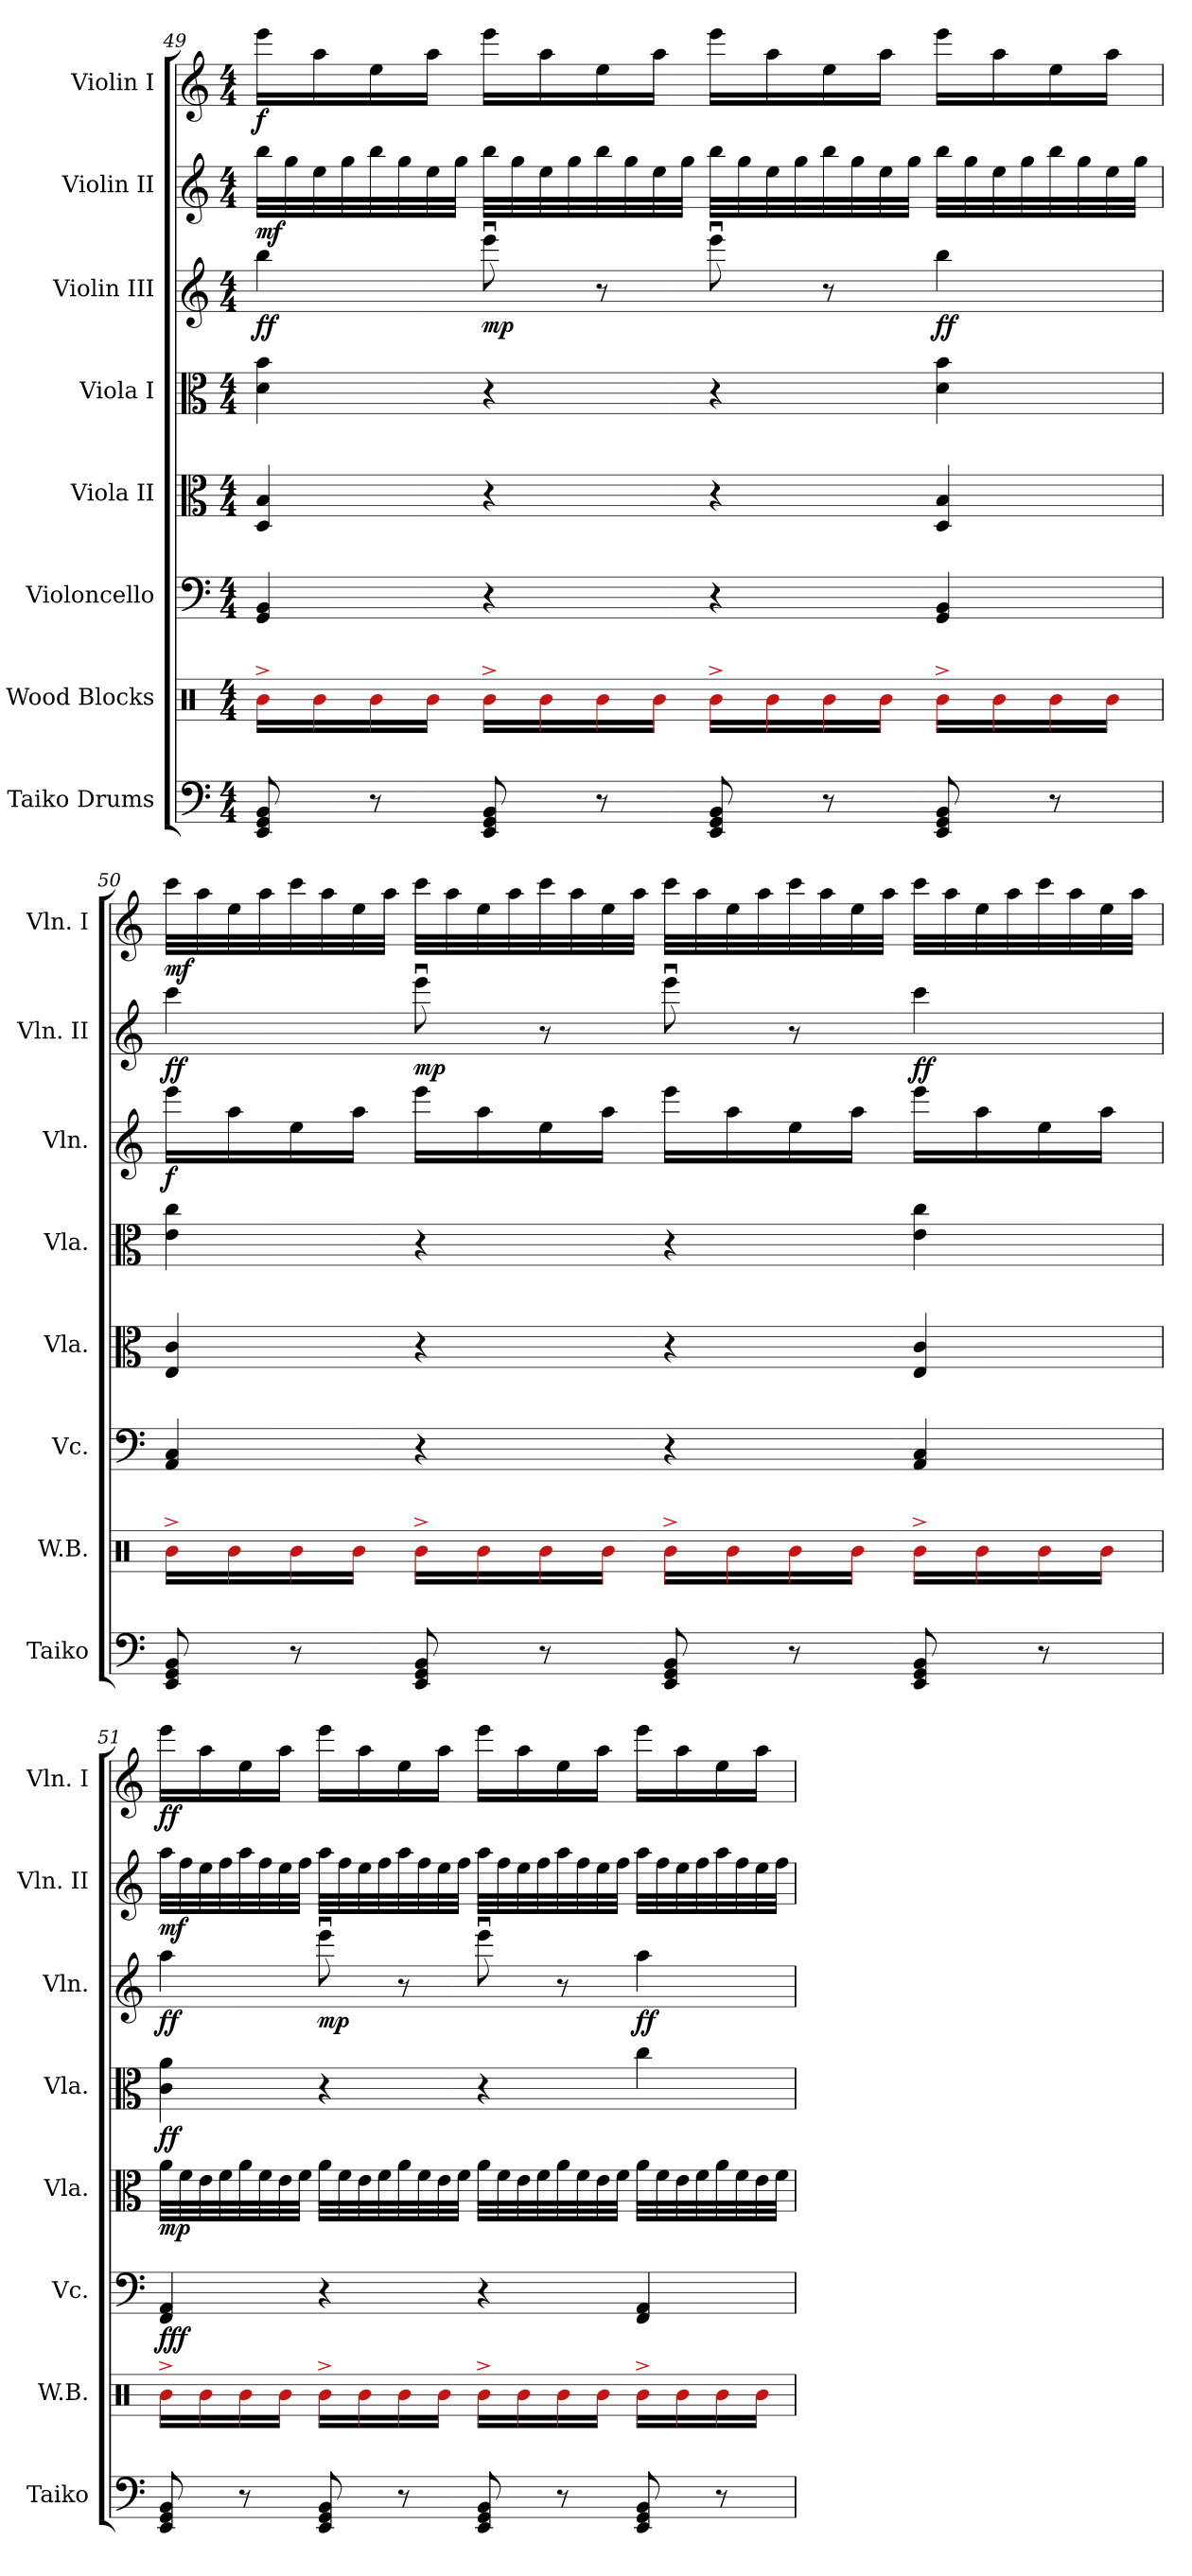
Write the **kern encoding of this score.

**kern	**kern	**kern	**dynam	**kern	**dynam	**kern	**dynam	**kern	**dynam	**kern	**dynam	**kern	**dynam
*part8	*part7	*part6	*part6	*part5	*part5	*part4	*part4	*part3	*part3	*part2	*part2	*part1	*part1
*staff8	*staff7	*staff6	*staff6	*staff5	*staff5	*staff4	*staff4	*staff3	*staff3	*staff2	*staff2	*staff1	*staff1
*I"Taiko Drums	*I"Wood Blocks	*I"Violoncello	*	*I"Viola II	*	*I"Viola I	*	*I"Violin III	*	*I"Violin II	*	*I"Violin I	*
*I'Taiko	*I'W.B.	*I'Vc.	*	*I'Vla.	*	*I'Vla.	*	*I'Vln.	*	*I'Vln. II	*	*I'Vln. I	*
!!LO:LB:g=z
*clefF4	*clefX	*clefF4	*	*clefC3	*	*clefC3	*	*clefG2	*	*clefG2	*	*clefG2	*
*ITrd-14c-24	*	*	*	*	*	*	*	*	*	*	*	*	*
*k[]	*k[]	*k[]	*	*k[]	*	*k[]	*	*k[]	*	*k[]	*	*k[]	*
*M4/4	*M4/4	*M4/4	*	*M4/4	*	*M4/4	*	*M4/4	*	*M4/4	*	*M4/4	*
=49	=49	=49	=49	=49	=49	=49	=49	=49	=49	=49	=49	=49	=49
!	!	!	!	!	!	!	!	!	!LO:DY:b	!	!LO:DY:b	!	!LO:DY:b
8e/ 8g/ 8b/	16b^\LL	4GG/ 4BB/	.	4D/ 4B/	.	4d\ 4b\	.	4bb\	ff	32bb\LLL	mf	16eee\LL	f
.	.	.	.	.	.	.	.	.	.	32gg\	.	.	.
.	16b\	.	.	.	.	.	.	.	.	32ee\	.	16aa\	.
.	.	.	.	.	.	.	.	.	.	32gg\	.	.	.
8r	16b\	.	.	.	.	.	.	.	.	32bb\	.	16ee\	.
.	.	.	.	.	.	.	.	.	.	32gg\	.	.	.
.	16b\JJ	.	.	.	.	.	.	.	.	32ee\	.	16aa\JJ	.
.	.	.	.	.	.	.	.	.	.	32gg\JJJ	.	.	.
!	!	!	!	!	!	!	!	!	!LO:DY:b	!	!	!	!
8e/ 8g/ 8b/	16b^\LL	4r	.	4r	.	4r	.	8eeeu\	mp	32bb\LLL	.	16eee\LL	.
.	.	.	.	.	.	.	.	.	.	32gg\	.	.	.
.	16b\	.	.	.	.	.	.	.	.	32ee\	.	16aa\	.
.	.	.	.	.	.	.	.	.	.	32gg\	.	.	.
8r	16b\	.	.	.	.	.	.	8r	.	32bb\	.	16ee\	.
.	.	.	.	.	.	.	.	.	.	32gg\	.	.	.
.	16b\JJ	.	.	.	.	.	.	.	.	32ee\	.	16aa\JJ	.
.	.	.	.	.	.	.	.	.	.	32gg\JJJ	.	.	.
8e/ 8g/ 8b/	16b^\LL	4r	.	4r	.	4r	.	8eeeu\	.	32bb\LLL	.	16eee\LL	.
.	.	.	.	.	.	.	.	.	.	32gg\	.	.	.
.	16b\	.	.	.	.	.	.	.	.	32ee\	.	16aa\	.
.	.	.	.	.	.	.	.	.	.	32gg\	.	.	.
8r	16b\	.	.	.	.	.	.	8r	.	32bb\	.	16ee\	.
.	.	.	.	.	.	.	.	.	.	32gg\	.	.	.
.	16b\JJ	.	.	.	.	.	.	.	.	32ee\	.	16aa\JJ	.
.	.	.	.	.	.	.	.	.	.	32gg\JJJ	.	.	.
!	!	!	!	!	!	!	!	!	!LO:DY:b	!	!	!	!
8e/ 8g/ 8b/	16b^\LL	4GG/ 4BB/	.	4D/ 4B/	.	4d\ 4b\	.	4bb\	ff	32bb\LLL	.	16eee\LL	.
.	.	.	.	.	.	.	.	.	.	32gg\	.	.	.
.	16b\	.	.	.	.	.	.	.	.	32ee\	.	16aa\	.
.	.	.	.	.	.	.	.	.	.	32gg\	.	.	.
8r	16b\	.	.	.	.	.	.	.	.	32bb\	.	16ee\	.
.	.	.	.	.	.	.	.	.	.	32gg\	.	.	.
.	16b\JJ	.	.	.	.	.	.	.	.	32ee\	.	16aa\JJ	.
.	.	.	.	.	.	.	.	.	.	32gg\JJJ	.	.	.
!!LO:PB:g=z
=50	=50	=50	=50	=50	=50	=50	=50	=50	=50	=50	=50	=50	=50
!	!	!	!	!	!	!	!	!	!LO:DY:b	!	!LO:DY:b	!	!LO:DY:b
8e/ 8g/ 8b/	16b^\LL	4AA/ 4C/	.	4E/ 4c/	.	4e\ 4cc\	.	16eee\LL	f	4ccc\	ff	32ccc\LLL	mf
.	.	.	.	.	.	.	.	.	.	.	.	32aa\	.
.	16b\	.	.	.	.	.	.	16aa\	.	.	.	32ee\	.
.	.	.	.	.	.	.	.	.	.	.	.	32aa\	.
8r	16b\	.	.	.	.	.	.	16ee\	.	.	.	32ccc\	.
.	.	.	.	.	.	.	.	.	.	.	.	32aa\	.
.	16b\JJ	.	.	.	.	.	.	16aa\JJ	.	.	.	32ee\	.
.	.	.	.	.	.	.	.	.	.	.	.	32aa\JJJ	.
!	!	!	!	!	!	!	!	!	!	!	!LO:DY:b	!	!
8e/ 8g/ 8b/	16b^\LL	4r	.	4r	.	4r	.	16eee\LL	.	8eeeu\	mp	32ccc\LLL	.
.	.	.	.	.	.	.	.	.	.	.	.	32aa\	.
.	16b\	.	.	.	.	.	.	16aa\	.	.	.	32ee\	.
.	.	.	.	.	.	.	.	.	.	.	.	32aa\	.
8r	16b\	.	.	.	.	.	.	16ee\	.	8r	.	32ccc\	.
.	.	.	.	.	.	.	.	.	.	.	.	32aa\	.
.	16b\JJ	.	.	.	.	.	.	16aa\JJ	.	.	.	32ee\	.
.	.	.	.	.	.	.	.	.	.	.	.	32aa\JJJ	.
8e/ 8g/ 8b/	16b^\LL	4r	.	4r	.	4r	.	16eee\LL	.	8eeeu\	.	32ccc\LLL	.
.	.	.	.	.	.	.	.	.	.	.	.	32aa\	.
.	16b\	.	.	.	.	.	.	16aa\	.	.	.	32ee\	.
.	.	.	.	.	.	.	.	.	.	.	.	32aa\	.
8r	16b\	.	.	.	.	.	.	16ee\	.	8r	.	32ccc\	.
.	.	.	.	.	.	.	.	.	.	.	.	32aa\	.
.	16b\JJ	.	.	.	.	.	.	16aa\JJ	.	.	.	32ee\	.
.	.	.	.	.	.	.	.	.	.	.	.	32aa\JJJ	.
!	!	!	!	!	!	!	!	!	!	!	!LO:DY:b	!	!
8e/ 8g/ 8b/	16b^\LL	4AA/ 4C/	.	4E/ 4c/	.	4e\ 4cc\	.	16eee\LL	.	4ccc\	ff	32ccc\LLL	.
.	.	.	.	.	.	.	.	.	.	.	.	32aa\	.
.	16b\	.	.	.	.	.	.	16aa\	.	.	.	32ee\	.
.	.	.	.	.	.	.	.	.	.	.	.	32aa\	.
8r	16b\	.	.	.	.	.	.	16ee\	.	.	.	32ccc\	.
.	.	.	.	.	.	.	.	.	.	.	.	32aa\	.
.	16b\JJ	.	.	.	.	.	.	16aa\JJ	.	.	.	32ee\	.
.	.	.	.	.	.	.	.	.	.	.	.	32aa\JJJ	.
!!LO:PB:g=z
=51	=51	=51	=51	=51	=51	=51	=51	=51	=51	=51	=51	=51	=51
!	!	!	!LO:DY:b	!	!LO:DY:b	!	!LO:DY:b	!	!LO:DY:b	!	!LO:DY:b	!	!LO:DY:b
8e/ 8g/ 8b/	16b^\LL	4FF/ 4AA/	fff	32a\LLL	mp	4c\ 4a\	ff	4aa\	ff	32aa\LLL	mf	16eee\LL	ff
.	.	.	.	32f\	.	.	.	.	.	32ff\	.	.	.
.	16b\	.	.	32e\	.	.	.	.	.	32ee\	.	16aa\	.
.	.	.	.	32f\	.	.	.	.	.	32ff\	.	.	.
8r	16b\	.	.	32a\	.	.	.	.	.	32aa\	.	16ee\	.
.	.	.	.	32f\	.	.	.	.	.	32ff\	.	.	.
.	16b\JJ	.	.	32e\	.	.	.	.	.	32ee\	.	16aa\JJ	.
.	.	.	.	32f\JJJ	.	.	.	.	.	32ff\JJJ	.	.	.
!	!	!	!	!	!	!	!	!	!LO:DY:b	!	!	!	!
8e/ 8g/ 8b/	16b^\LL	4r	.	32a\LLL	.	4r	.	8eeeu\	mp	32aa\LLL	.	16eee\LL	.
.	.	.	.	32f\	.	.	.	.	.	32ff\	.	.	.
.	16b\	.	.	32e\	.	.	.	.	.	32ee\	.	16aa\	.
.	.	.	.	32f\	.	.	.	.	.	32ff\	.	.	.
8r	16b\	.	.	32a\	.	.	.	8r	.	32aa\	.	16ee\	.
.	.	.	.	32f\	.	.	.	.	.	32ff\	.	.	.
.	16b\JJ	.	.	32e\	.	.	.	.	.	32ee\	.	16aa\JJ	.
.	.	.	.	32f\JJJ	.	.	.	.	.	32ff\JJJ	.	.	.
8e/ 8g/ 8b/	16b^\LL	4r	.	32a\LLL	.	4r	.	8eeeu\	.	32aa\LLL	.	16eee\LL	.
.	.	.	.	32f\	.	.	.	.	.	32ff\	.	.	.
.	16b\	.	.	32e\	.	.	.	.	.	32ee\	.	16aa\	.
.	.	.	.	32f\	.	.	.	.	.	32ff\	.	.	.
8r	16b\	.	.	32a\	.	.	.	8r	.	32aa\	.	16ee\	.
.	.	.	.	32f\	.	.	.	.	.	32ff\	.	.	.
.	16b\JJ	.	.	32e\	.	.	.	.	.	32ee\	.	16aa\JJ	.
.	.	.	.	32f\JJJ	.	.	.	.	.	32ff\JJJ	.	.	.
!	!	!	!	!	!	!	!	!	!LO:DY:b	!	!	!	!
8e/ 8g/ 8b/	16b^\LL	4FF/ 4AA/	.	32a\LLL	.	4cc\	.	4aa\	ff	32aa\LLL	.	16eee\LL	.
.	.	.	.	32f\	.	.	.	.	.	32ff\	.	.	.
.	16b\	.	.	32e\	.	.	.	.	.	32ee\	.	16aa\	.
.	.	.	.	32f\	.	.	.	.	.	32ff\	.	.	.
8r	16b\	.	.	32a\	.	.	.	.	.	32aa\	.	16ee\	.
.	.	.	.	32f\	.	.	.	.	.	32ff\	.	.	.
.	16b\JJ	.	.	32e\	.	.	.	.	.	32ee\	.	16aa\JJ	.
.	.	.	.	32f\JJJ	.	.	.	.	.	32ff\JJJ	.	.	.
=	=	=	=	=	=	=	=	=	=	=	=	=	=
*-	*-	*-	*-	*-	*-	*-	*-	*-	*-	*-	*-	*-	*-
